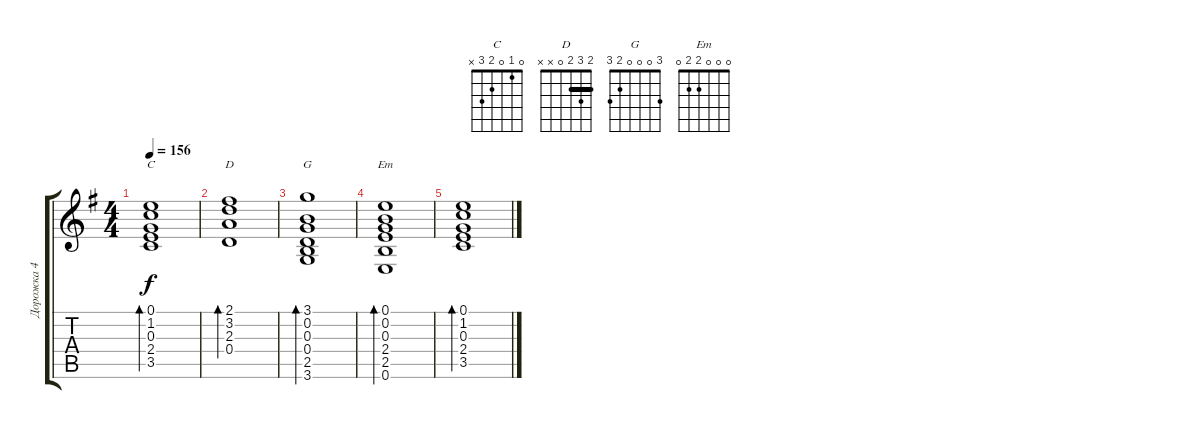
\track ("Дорожка 4" "Дорожка 4") {instrument electricguitarclean}
\staff {score tabs}
\tuning (E4 B3 G3 D3 A2 E2) {hide}
\chord ("C" 0 1 0 2 3 x)
\chord ("D" 2 3 2 0 x x) {barre 2}
\chord ("G" 3 0 0 0 2 3)
\chord ("Em" 0 0 0 2 2 0)
\ts (4 4)
\tempo 156
\clef g2
\ks g
(0.1 1.2 0.3 2.4 3.5).1{bd 60 ch "C" dy f} |
(2.1 3.2 2.3 0.4).1{bd 60 ch "D"} |
(3.1 0.2 0.3 0.4 2.5 3.6).1{bd 60 ch "G"} |
(0.1 0.2 0.3 2.4 2.5 0.6).1{bd 60 ch "Em"} |
(0.1 1.2 0.3 2.4 3.5).1{bd 60}
